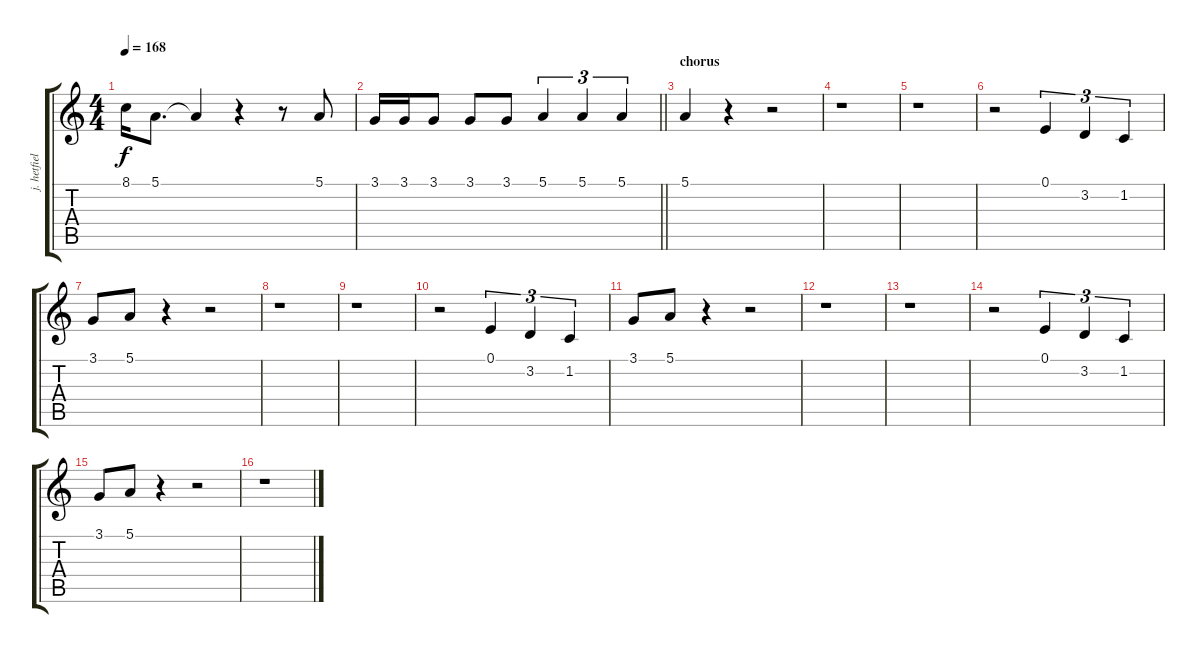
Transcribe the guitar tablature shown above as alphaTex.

\track ("j. hetfield - lead voc." "j. hetfiel") {instrument baritonesax}
\staff {score tabs}
\tuning (E4 B3 G3 D3 A2 E2) {hide}
\ts (4 4)
\tempo 168
\clef g2
\ks c
8.1{t}.16{dy f} 5.1.8{d} 5.1{t}.4 r.4 r.8 5.1.8 |
\barLineRight lightlight
3.1.16 3.1.16 3.1.8 3.1.8 3.1.8 5.1.4{tu (3 2)} 5.1.4{tu (3 2)} 5.1.4{tu (3 2)} |
\section ("" "chorus")
5.1.4 r.4 r.2 |
r.1 |
r.1 |
r.2 0.1.4{tu (3 2)} 3.2.4{tu (3 2)} 1.2.4{tu (3 2)} |
3.1.8 5.1.8 r.4 r.2 |
r.1 |
r.1 |
r.2 0.1.4{tu (3 2)} 3.2.4{tu (3 2)} 1.2.4{tu (3 2)} |
3.1.8 5.1.8 r.4 r.2 |
r.1 |
r.1 |
r.2 0.1.4{tu (3 2)} 3.2.4{tu (3 2)} 1.2.4{tu (3 2)} |
3.1.8 5.1.8 r.4 r.2 |
r.1
